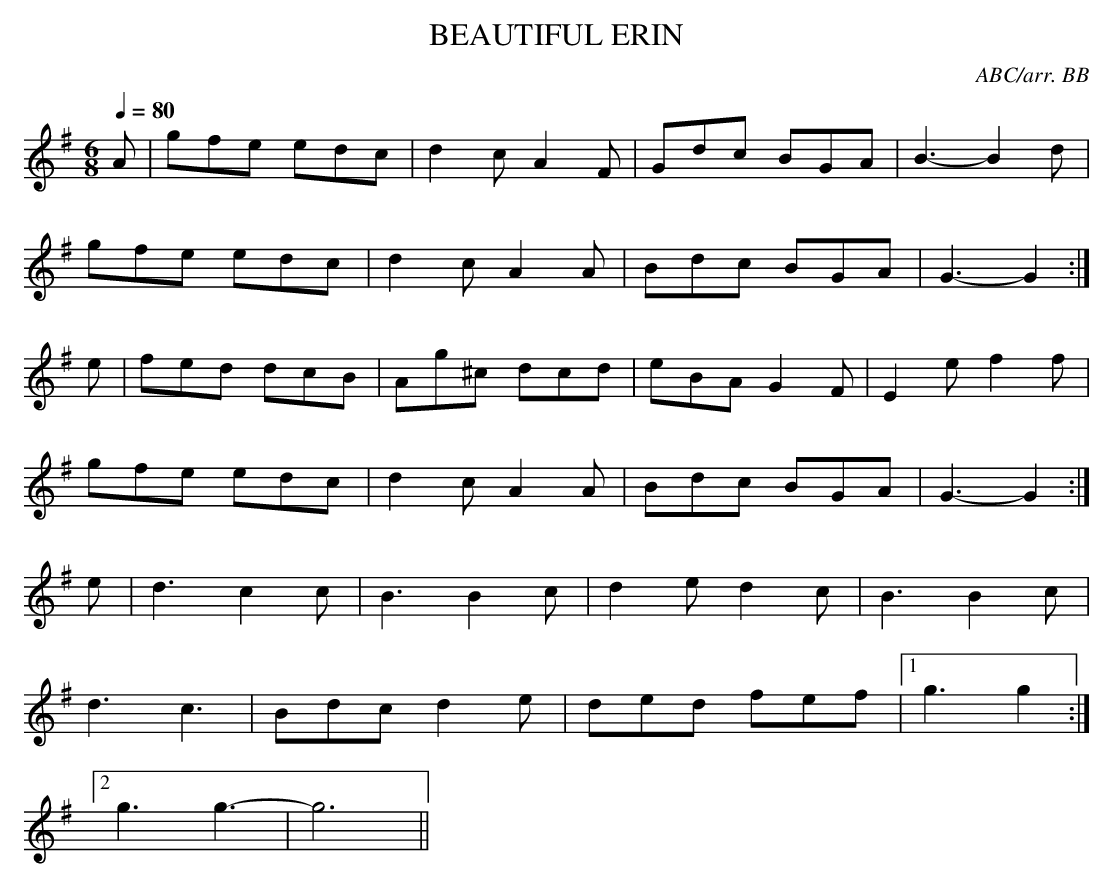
X:1
T:BEAUTIFUL ERIN
C:ABC/arr. BB
instead of the usual jig value of Q:1/4=160.
Q:1/4=80
L:1/8
M:6/8
K:G
A|gfe edc|d2c A2F|Gdc BGA|B3-B2d|
gfe edc|d2c A2A|Bdc BGA|G3-G2:|
e|fed dcB|Ag^c dcd|eBA G2F|E2e f2f|
gfe edc|d2c A2A|Bdc BGA|G3-G2:|
e|d3 c2c|B3 B2c|d2e d2c|B3 B2c|
d3 c3|Bdc d2e|ded fef|1g3 g2:|
[2 g3 g3-|g6||
